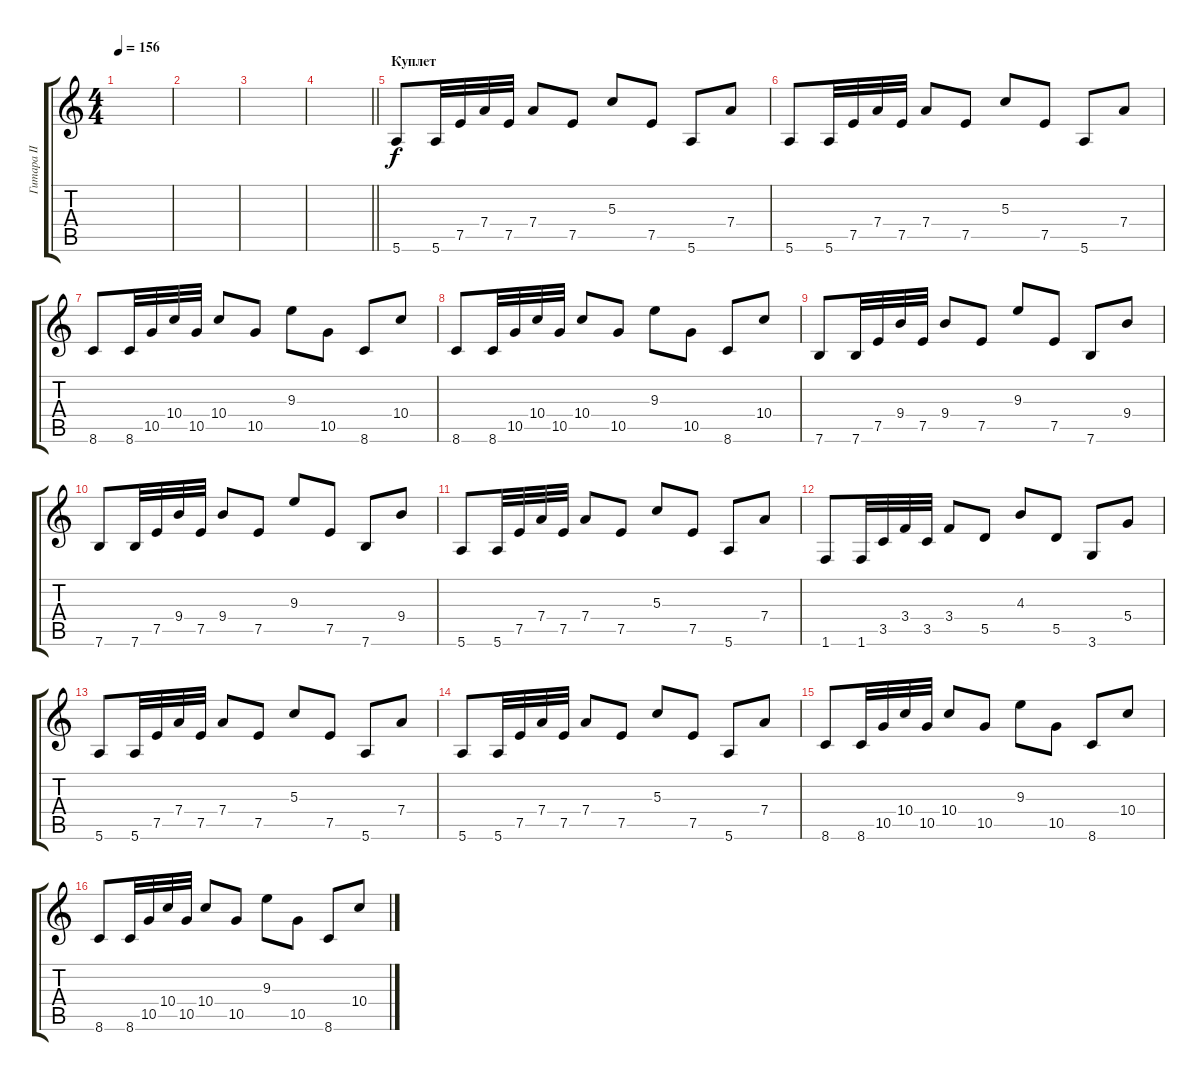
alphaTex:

\track ("Гитара II" "Гитара II") {instrument electricguitarclean}
\staff {score tabs}
\tuning (E4 B3 G3 D3 A2 E2) {hide}
\ts (4 4)
\tempo 156
\clef g2
\ks c
|
|
|
\barLineRight lightlight
|
\section ("" "Куплет")
5.6.8 5.6.32 7.5.32 7.4.32 7.5.32 7.4.8 7.5.8 5.3.8 7.5.8 5.6.8 7.4.8 |
5.6.8 5.6.32 7.5.32 7.4.32 7.5.32 7.4.8 7.5.8 5.3.8 7.5.8 5.6.8 7.4.8 |
8.6.8 8.6.32 10.5.32 10.4.32 10.5.32 10.4.8 10.5.8 9.3.8 10.5.8 8.6.8 10.4.8 |
8.6.8 8.6.32 10.5.32 10.4.32 10.5.32 10.4.8 10.5.8 9.3.8 10.5.8 8.6.8 10.4.8 |
7.6.8 7.6.32 7.5.32 9.4.32 7.5.32 9.4.8 7.5.8 9.3.8 7.5.8 7.6.8 9.4.8 |
7.6.8 7.6.32 7.5.32 9.4.32 7.5.32 9.4.8 7.5.8 9.3.8 7.5.8 7.6.8 9.4.8 |
5.6.8 5.6.32 7.5.32 7.4.32 7.5.32 7.4.8 7.5.8 5.3.8 7.5.8 5.6.8 7.4.8 |
1.6.8 1.6.32 3.5.32 3.4.32 3.5.32 3.4.8 5.5.8 4.3.8 5.5.8 3.6.8 5.4.8 |
5.6.8 5.6.32 7.5.32 7.4.32 7.5.32 7.4.8 7.5.8 5.3.8 7.5.8 5.6.8 7.4.8 |
5.6.8 5.6.32 7.5.32 7.4.32 7.5.32 7.4.8 7.5.8 5.3.8 7.5.8 5.6.8 7.4.8 |
8.6.8 8.6.32 10.5.32 10.4.32 10.5.32 10.4.8 10.5.8 9.3.8 10.5.8 8.6.8 10.4.8 |
8.6.8 8.6.32 10.5.32 10.4.32 10.5.32 10.4.8 10.5.8 9.3.8 10.5.8 8.6.8 10.4.8
